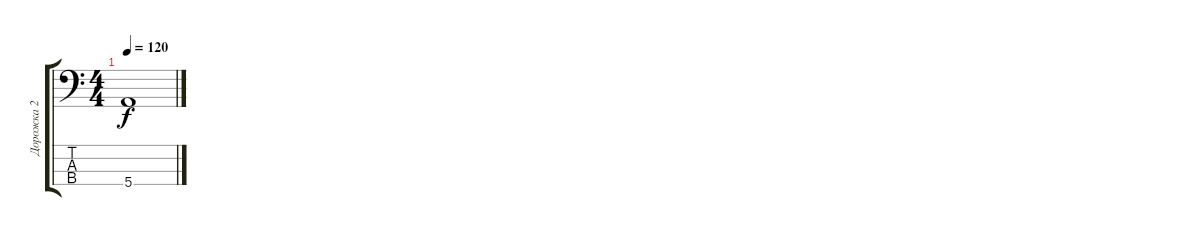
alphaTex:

\track ("Дорожка 2" "Дорожка 2") {instrument electricbassfinger}
\staff {score tabs}
\tuning (G2 D2 A1 E1) {hide}
\ts (4 4)
\tempo 120
\clef f4
\ks c
5.4.1{dy f}
